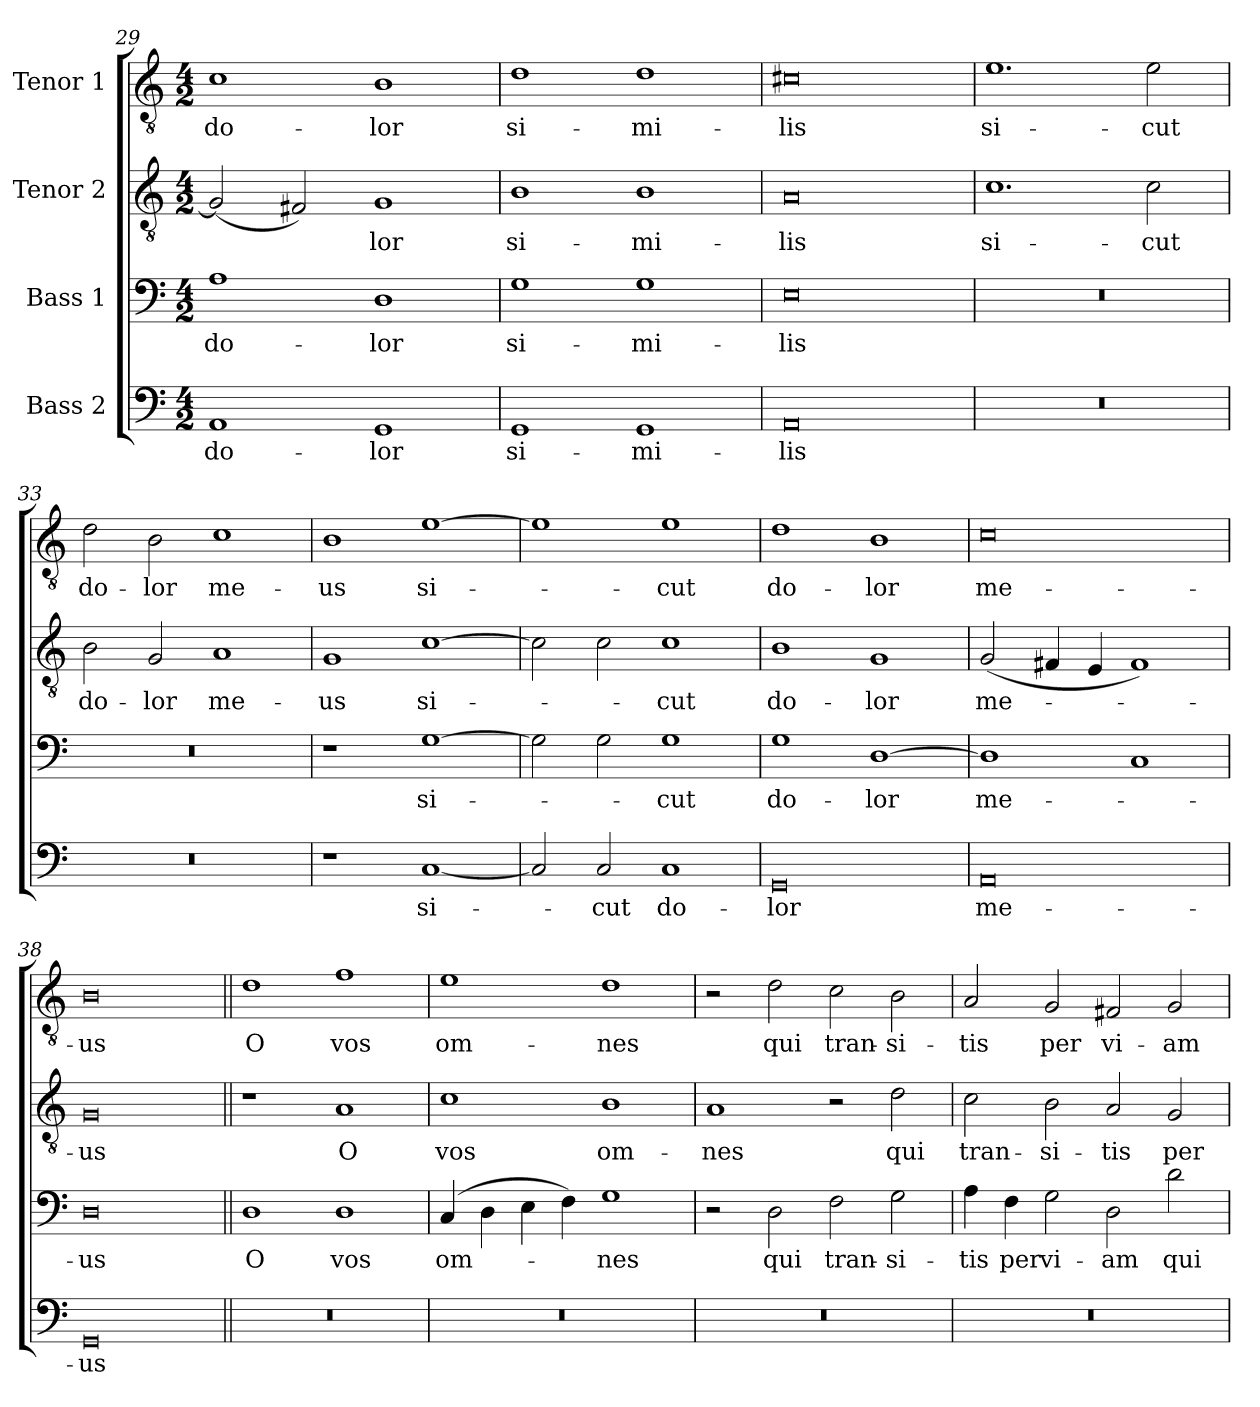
**kern	**text	**kern	**text	**kern	**text	**kern	**text
*part4	*part4	*part3	*part3	*part2	*part2	*part1	*part1
*staff4	*staff4	*staff3	*staff3	*staff2	*staff2	*staff1	*staff1
*I"Bass 2	*	*I"Bass 1	*	*I"Tenor 2	*	*I"Tenor 1	*
!!LO:LB:g=z
*clefF4	*	*clefF4	*	*clefGv2	*	*clefGv2	*
*k[]	*	*k[]	*	*k[]	*	*k[]	*
*C:	*	*C:	*	*C:	*	*C:	*
*M4/2	*	*M4/2	*	*M4/2	*	*M4/2	*
=29	=29	=29	=29	=29	=29	=29	=29
1AA	do-	1A	do-	(2G/]	.	1c	do-
.	.	.	.	2F#X/)	.	.	.
1GG	-lor	1D	-lor	1G	-lor	1B	-lor
=30	=30	=30	=30	=30	=30	=30	=30
1GG	si-	1G	si-	1B	si-	1d	si-
1GG	-mi-	1G	-mi-	1B	-mi-	1d	-mi-
=31	=31	=31	=31	=31	=31	=31	=31
0AA	-lis	0E	-lis	0A	-lis	0c#X	-lis
=32	=32	=32	=32	=32	=32	=32	=32
0r	.	0r	.	1.c	si-	1.e	si-
.	.	.	.	2c\	-cut	2e\	-cut
=33	=33	=33	=33	=33	=33	=33	=33
0r	.	0r	.	2B\	do-	2d\	do-
.	.	.	.	2G/	-lor	2B\	-lor
.	.	.	.	1A	me-	1c	me-
=34	=34	=34	=34	=34	=34	=34	=34
1r	.	1r	.	1G	-us	1B	-us
[1C	si-	[1G	si-	[1c	si-	[1e	si-
=35	=35	=35	=35	=35	=35	=35	=35
2C/]	.	2G\]	.	2c\]	.	1e]	.
2C/	-cut	2G\	.	2c\	.	.	.
1C	do-	1G	-cut	1c	-cut	1e	-cut
=36	=36	=36	=36	=36	=36	=36	=36
0GG	-lor	1G	do-	1B	do-	1d	do-
.	.	[1D	-lor	1G	-lor	1B	-lor
!!LO:PB:g=z
=37	=37	=37	=37	=37	=37	=37	=37
0AA	me-	1D]	me-	(2G/	me-	0c	me-
.	.	.	.	4F#X/	.	.	.
.	.	.	.	4E/	.	.	.
.	.	1C	.	1F#)	.	.	.
=38	=38	=38	=38	=38	=38	=38	=38
0GG	-us	0D	-us	0G	-us	0B	-us
=39||	=39||	=39||	=39||	=39||	=39||	=39||	=39||
0r	.	1D	O	1r	.	1d	O
.	.	1D	vos	1A	O	1f	vos
=40	=40	=40	=40	=40	=40	=40	=40
0r	.	(4C/	om-	1c	vos	1e	om-
.	.	4D\	.	.	.	.	.
.	.	4E\	.	.	.	.	.
.	.	4F\)	.	.	.	.	.
.	.	1G	-nes	1B	om-	1d	-nes
=41	=41	=41	=41	=41	=41	=41	=41
0r	.	2r	.	1A	-nes	2r	.
.	.	2D\	qui	.	.	2d\	qui
.	.	2F\	tran-	2r	.	2c\	tran-
.	.	2G\	-si-	2d\	qui	2B\	-si-
=42	=42	=42	=42	=42	=42	=42	=42
0r	.	4A\	-tis	2c\	tran-	2A/	-tis
.	.	4F\	per	.	.	.	.
.	.	2G\	vi-	2B\	-si-	2G/	per
.	.	2D\	-am	2A/	-tis	2F#X/	vi-
.	.	2d\	qui	2G/	per	2G/	-am
=	=	=	=	=	=	=	=
*-	*-	*-	*-	*-	*-	*-	*-
